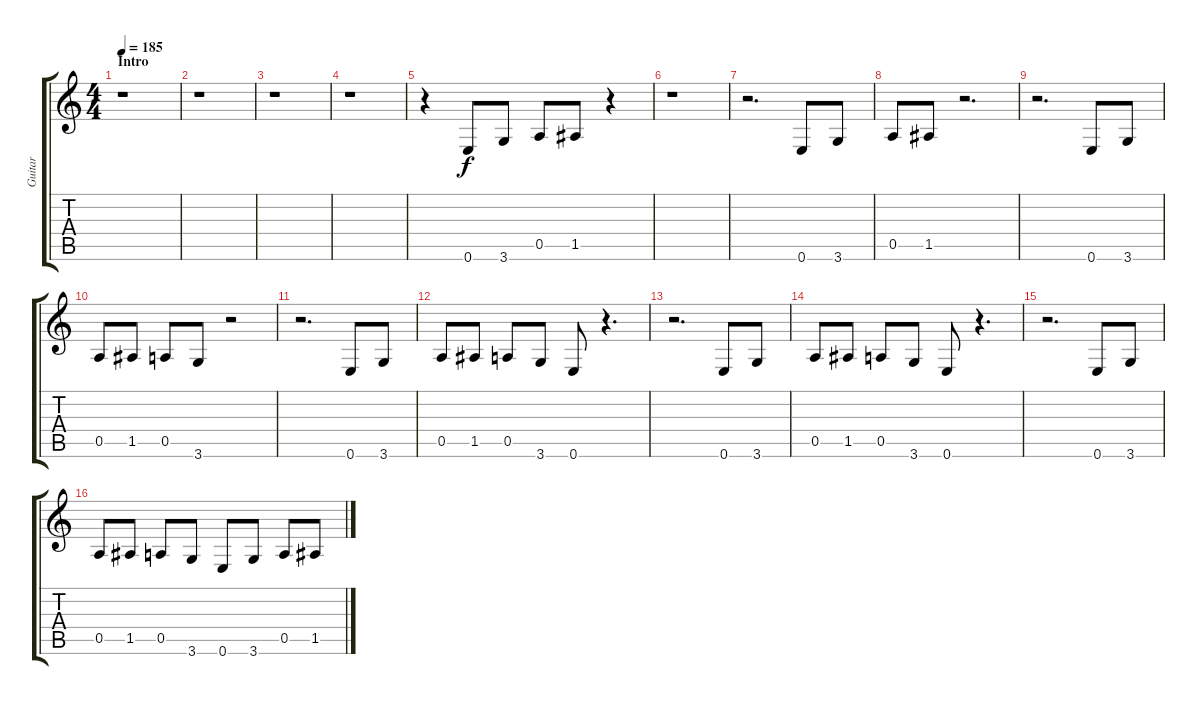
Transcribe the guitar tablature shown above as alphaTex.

\track ("Guitar" "Guitar") {instrument distortionguitar}
\staff {score tabs}
\tuning (E4 B3 G3 D3 A2 E2) {hide}
\ts (4 4)
\section ("" "Intro")
\tempo 185
\clef g2
\ks c
r.1{dy f instrument distortionguitar} |
r.1 |
r.1 |
r.1 |
r.4 0.6.8 3.6.8 0.5.8 1.5.8 r.4 |
r.1 |
r.2{d} 0.6.8 3.6.8 |
0.5.8 1.5.8 r.2{d} |
r.2{d} 0.6.8 3.6.8 |
0.5.8 1.5.8 0.5.8 3.6.8 r.2 |
r.2{d} 0.6.8 3.6.8 |
0.5.8 1.5.8 0.5.8 3.6.8 0.6.8 r.4{d} |
r.2{d} 0.6.8 3.6.8 |
0.5.8 1.5.8 0.5.8 3.6.8 0.6.8 r.4{d} |
r.2{d} 0.6.8 3.6.8 |
0.5.8 1.5.8 0.5.8 3.6.8 0.6.8 3.6.8 0.5.8 1.5.8
